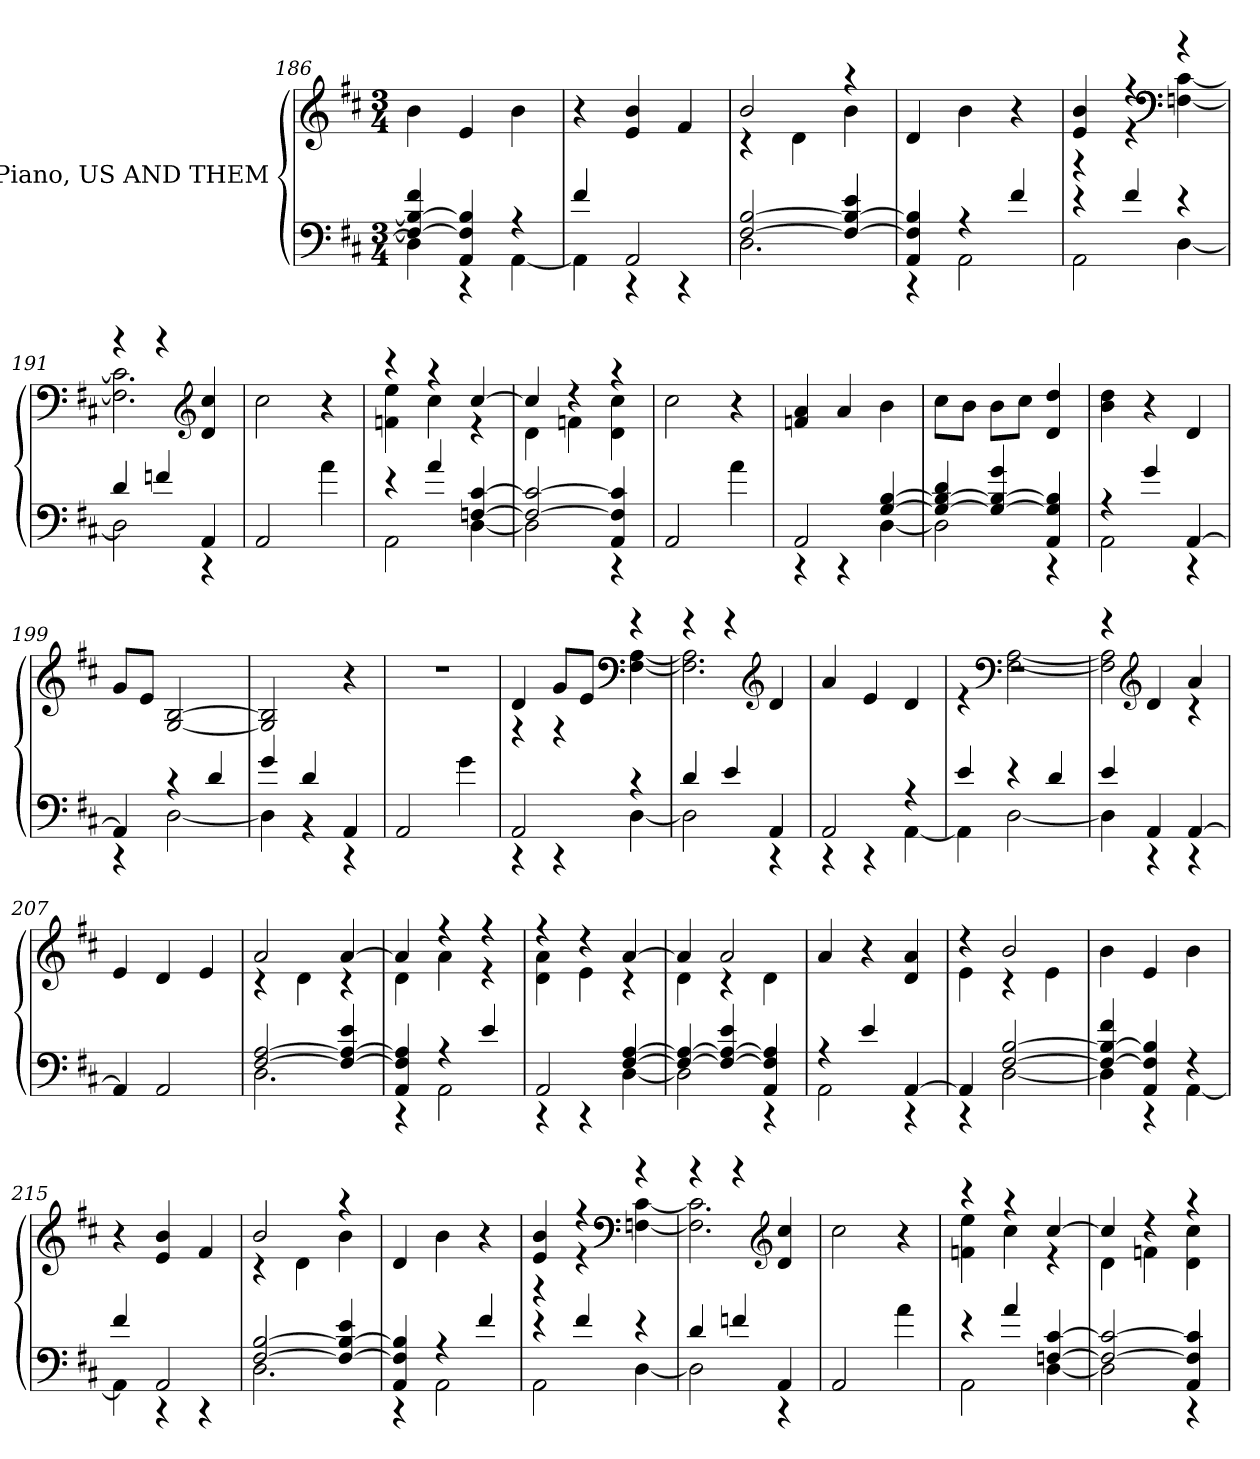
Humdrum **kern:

**kern	**kern
*part1	*part1
*staff2	*staff1
*I"Piano, US AND THEM	*
*clefF4	*clefG2
*k[f#c#]	*k[f#c#]
*M3/4	*M3/4
=186	=186
*^	*
4F#/_ 4B/_ 4f#/	4D\]	4b\
4AA/ 4F#/] 4B/]	4r	4e/
4r	[4AA\	4b\
=187	=187	=187
4f#/	4AA\]	4r
2AA/	4r	4e/ 4b/
.	4r	4f#/
=188	=188	=188
*	*	*^
[2F#/ [2B/	2.D\	2b/	4r
.	.	.	4d\
4F#/_ 4B/_ 4e/	.	4r	4b\
*	*	*v	*v
=189	=189	=189
4AA/ 4F#/] 4B/]	4r	4d/
4r	2AA\	4b\
4f#/	.	4r
=190	=190	=190
*	*	*^
4r	2AA\	4e/ 4b/	4r
4f#/	.	4r	4r
*	*	*clefF4	*
4r	[4D\	4r	[4Fn\ [4c#\
=191	=191	=191	=191
4d/	2D\]	4r	2.F\] 2.c#\]
4fn/	.	4r	.
*	*	*clefG2	*
4AA/	4r	4d/ 4cc#/	.
*v	*v	*	*
*	*v	*v
=192	=192
2AA/	2cc#\
4a\	4r
=193	=193
*^	*^
4r	2AA\	4r	4fn\ 4ee\
4a/	.	4r	4cc#\
[4Fn/ [4c#/	[4D\	[4cc#/	4r
!!LO:LB:g=z	!!
=194	=194	=194	=194
2F/_ 2c#/_	2D\]	4cc#/]	4d\
.	.	4r	4fn\
4AA/ 4F/] 4c#/]	4r	4r	4d\ 4cc#\
*v	*v	*	*
*	*v	*v
=195	=195
2AA/	2cc#\
4a\	4r
=196	=196
*^	*
2AA/	4r	4fn/ 4a/
.	4r	4a/
[4G/ [4B/	[4D\	4b\
=197	=197	=197
4G/_ 4B/_ 4d/	2D\]	8cc#\L
.	.	8b\J
4G/_ 4B/_ 4g/	.	8b\L
.	.	8cc#\J
4AA/ 4G/] 4B/]	4r	4d/ 4dd/
=198	=198	=198
4r	2AA\	4b\ 4dd\
4g/	.	4r
[4AA/	4r	4d/
=199	=199	=199
4AA/]	4r	8g/L
.	.	8e/J
4r	[2D\	[2G/ [2B/
4d/	.	.
=200	=200	=200
4g/	4D\]	2G/] 2B/]
4d/	4r	.
4AA/	4r	4r
*v	*v	*
=201	=201
2AA/	2.r
4g\	.
=202	=202
*^	*^
2AA/	4r	4d/	4r
.	4r	8g/L	4r
.	.	8e/J	.
*	*	*clefF4	*
4r	[4D\	4r	[4F#\ [4A\
!!LO:PB:g=z	!!
=203	=203	=203	=203
4d/	2D\]	4r	2.F#\] 2.A\]
4e/	.	4r	.
*	*	*clefG2	*
4AA/	4r	4d/	.
*	*	*v	*v
=204	=204	=204
2AA/	4r	4a/
.	4r	4e/
4r	[4AA\	4d/
=205	=205	=205
*	*	*^
4e/	4AA\]	2.r	4r
*	*	*clefF4	*
4r	[2D\	.	[2F#\ [2A\
4d/	.	.	.
=206	=206	=206	=206
4e/	4D\]	4r	2F#\] 2A\]
*	*	*clefG2	*
4AA/	4r	4d/	.
[4AA/	4r	4a/	4r
*v	*v	*	*
*	*v	*v
=207	=207
4AA/]	4e/
2AA/	4d/
.	4e/
=208	=208
*^	*^
[2F#/ [2A/	2.D\	2a/	4r
.	.	.	4d\
4F#/_ 4A/_ 4e/	.	[4a/	4r
=209	=209	=209	=209
4AA/ 4F#/] 4A/]	4r	4a/]	4d\
4r	2AA\	4r	4a\
4e/	.	4r	4r
=210	=210	=210	=210
2AA/	4r	4r	4d\ 4a\
.	4r	4r	4e\
[4F#/ [4A/	[4D\	[4a/	4r
!!LO:LB:g=z	!!
=211	=211	=211	=211
4F#/_ 4A/_	2D\]	4a/]	4d\
4F#/_ 4A/_ 4e/	.	2a/	4r
4AA/ 4F#/] 4A/]	4r	.	4d\
*	*	*v	*v
=212	=212	=212
4r	2AA\	4a/
4e/	.	4r
[4AA/	4r	4d/ 4a/
=213	=213	=213
*	*	*^
4AA/]	4r	4r	4e\
[2F#/ [2B/	[2D\	2b/	4r
.	.	.	4e\
*	*	*v	*v
=214	=214	=214
4F#/_ 4B/_ 4f#/	4D\]	4b\
4AA/ 4F#/] 4B/]	4r	4e/
4r	[4AA\	4b\
=215	=215	=215
4f#/	4AA\]	4r
2AA/	4r	4e/ 4b/
.	4r	4f#/
=216	=216	=216
*	*	*^
[2F#/ [2B/	2.D\	2b/	4r
.	.	.	4d\
4F#/_ 4B/_ 4e/	.	4r	4b\
*	*	*v	*v
=217	=217	=217
4AA/ 4F#/] 4B/]	4r	4d/
4r	2AA\	4b\
4f#/	.	4r
=218	=218	=218
*	*	*^
4r	2AA\	4e/ 4b/	4r
4f#/	.	4r	4r
*	*	*clefF4	*
4r	[4D\	4r	[4Fn\ [4c#\
=219	=219	=219	=219
4d/	2D\]	4r	2.F\] 2.c#\]
4fn/	.	4r	.
*	*	*clefG2	*
4AA/	4r	4d/ 4cc#/	.
*v	*v	*	*
*	*v	*v
!!LO:LB:g=z
=220	=220
2AA/	2cc#\
4a\	4r
=221	=221
*^	*^
4r	2AA\	4r	4fn\ 4ee\
4a/	.	4r	4cc#\
[4Fn/ [4c#/	[4D\	[4cc#/	4r
=222	=222	=222	=222
2F/_ 2c#/_	2D\]	4cc#/]	4d\
.	.	4r	4fn\
4AA/ 4F/] 4c#/]	4r	4r	4d\ 4cc#\
*v	*v	*	*
*	*v	*v
=	=
*-	*-
